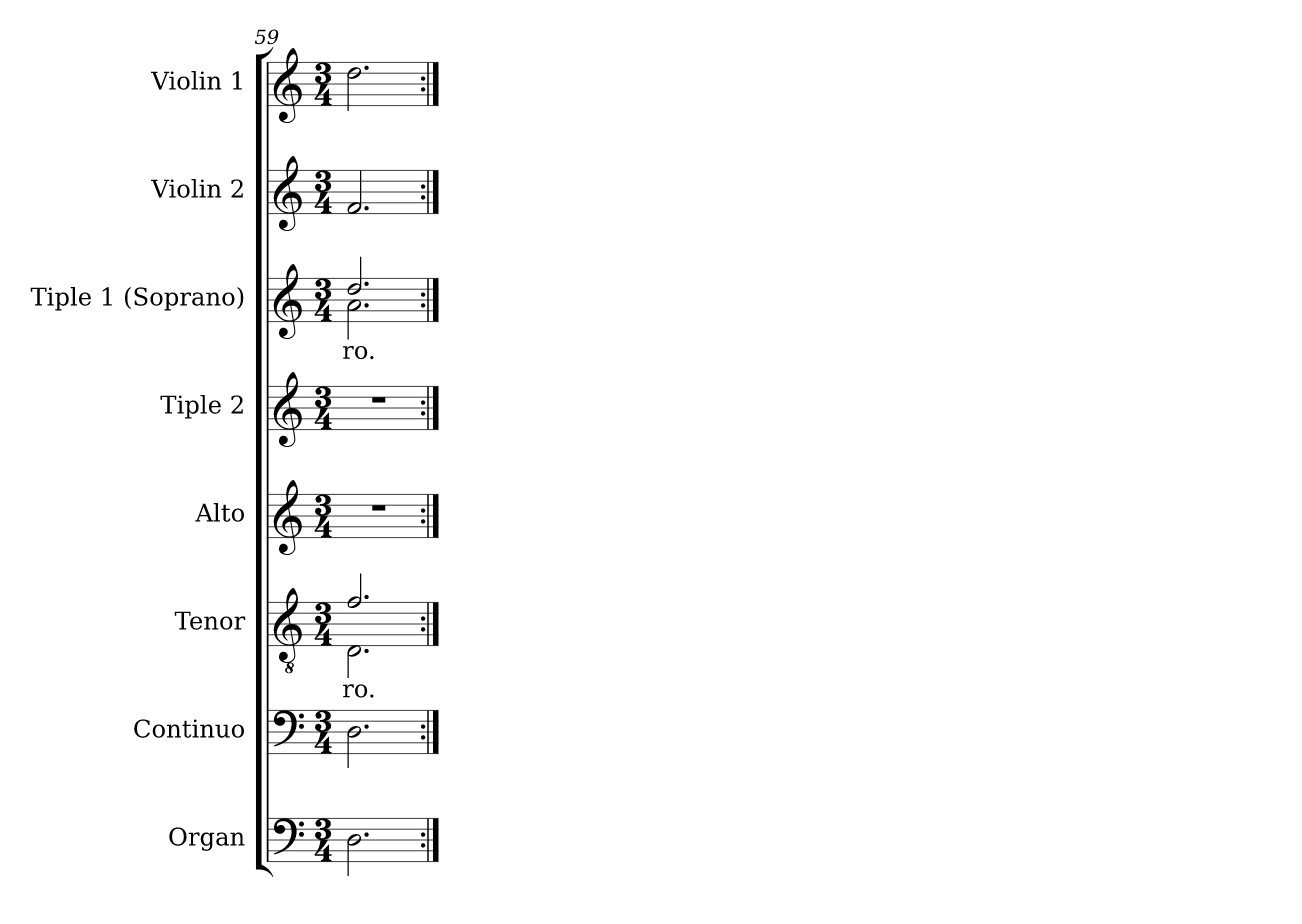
**kern	**kern	**kern	**text	**kern	**kern	**kern	**text	**kern	**kern
*part8	*part7	*part6	*part6	*part5	*part4	*part3	*part3	*part2	*part1
*staff8	*staff7	*staff6	*staff6	*staff5	*staff4	*staff3	*staff3	*staff2	*staff1
*I"Organ	*I"Continuo	*I"Tenor	*	*I"Alto	*I"Tiple 2	*I"Tiple 1 (Soprano)	*	*I"Violin 2	*I"Violin 1
*I'Org.	*I'Cont.	*I'T.	*	*I'A.	*	*I'S	*	*I'Vln. 2	*I'Vln. 1
*clefF4	*clefF4	*clefGv2	*	*clefG2	*clefG2	*clefG2	*	*clefG2	*clefG2
*	*	*ITrd7c12	*	*	*	*	*	*	*
*k[]	*k[]	*k[]	*	*k[]	*k[]	*k[]	*	*k[]	*k[]
*C:	*C:	*C:	*	*C:	*C:	*C:	*	*C:	*C:
*M3/4	*M3/4	*M3/4	*	*M3/4	*M3/4	*M3/4	*	*M3/4	*M3/4
=59	=59	=59	=59	=59	=59	=59	=59	=59	=59
*	*	*^	*	*	*	*	*	*	*
!	!	!	!	!LO:LY:b:color=#000000	!LO:N:vis=1	!LO:N:vis=1	!	!	!	!
*	*	*	*	*	*	*	*^	*	*	*
!	!	!	!	!	!	!	!	!	!LO:LY:b:color=#000000	!	!
2.Di\	2.Di\	2.Fi/	2.DDi\	-ro.	2.r	2.r	2.ddi/	2.ai\	-ro.	2.fi/	2.ddi\
*	*	*v	*v	*	*	*	*v	*v	*	*	*
=:|!	=:|!	=:|!	=:|!	=:|!	=:|!	=:|!	=:|!	=:|!	=:|!
*-	*-	*-	*-	*-	*-	*-	*-	*-	*-
